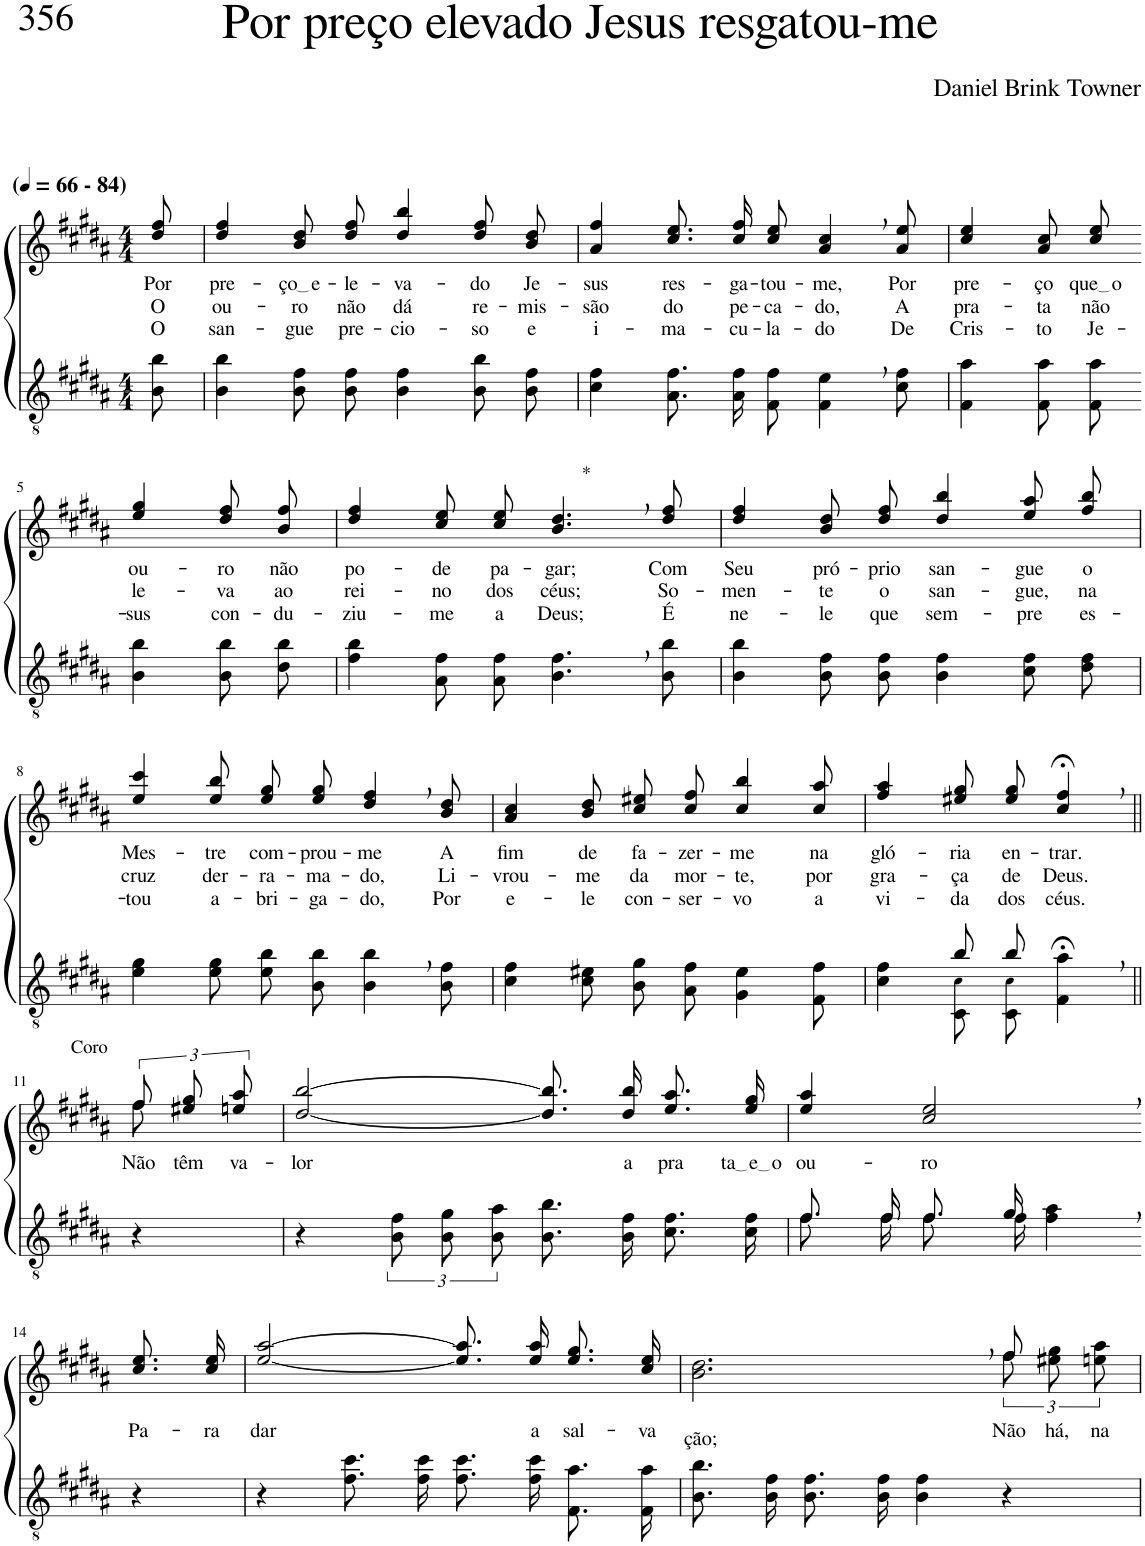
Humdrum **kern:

**kern	**kern	**text	**text	**text
*part2	*part1	*part1	*part1	*part1
*staff2	*staff1	*staff1	*staff1	*staff1
*I"Parte III e IV	*I"Parte I e II	*	*	*
*clefGv2	*clefG2	*	*	*
*Trd5c9	*Trd5c9	*	*	*
*k[f#c#g#d#a#]	*k[f#c#g#d#a#]	*	*	*
*M4/4	*M4/4	*	*	*
*MM66	*MM66	*	*	*
=1	=1	=1	=1	=1
!	!LO:TX:a:B:t=(	!	!	!
!	!LO:TX:a:B:t=- 84)	!	!	!
!	!	!LO:LY:b	!LO:LY:b	!LO:LY:b
8B\ 8b\	8dd#/ 8ff#/	Por	O	O
=2	=2	=2	=2	=2
!	!	!LO:LY:b	!LO:LY:b	!LO:LY:b
4B\ 4b\	4dd#/ 4ff#/	pre-	ou-	san-
!	!	!LO:LY:b	!LO:LY:b	!LO:LY:b
8B\ 8f#\L	8b\ 8dd#\L	ço e	-ro	-gue
!	!	!LO:LY:b	!LO:LY:b	!LO:LY:b
8B\ 8f#\J	8dd#\ 8ff#\J	-le-	não	pre-
!	!	!LO:LY:b	!LO:LY:b	!LO:LY:b
4B\ 4f#\	4dd#/ 4bb/	-va-	dá	-cio-
!	!	!LO:LY:b	!LO:LY:b	!LO:LY:b
8B\ 8b\L	8dd#\ 8ff#\L	-do	re-	-so
!	!	!LO:LY:b	!LO:LY:b	!LO:LY:b
8B\ 8f#\J	8b\ 8dd#\J	Je-	-mis-	e
=3	=3	=3	=3	=3
!	!	!LO:LY:b	!LO:LY:b	!LO:LY:b
4c#\ 4f#\	4a#/ 4ff#/	-sus	-são	i-
!	!	!LO:LY:b	!LO:LY:b	!LO:LY:b
8.A#\ 8.f#\L	8.cc#\ 8.ee\L	res-	do	-ma-
!	!	!LO:LY:b	!LO:LY:b	!LO:LY:b
16A#\ 16f#\Jk	16cc#\ 16ff#\Jk	-ga-	pe-	-cu-
!	!	!LO:LY:b	!LO:LY:b	!LO:LY:b
8F#\ 8f#\	8cc#/ 8ee/	-tou-	-ca-	-la-
!	!	!LO:LY:b	!LO:LY:b	!LO:LY:b
4F#\, 4e\,	4a#/, 4cc#/,	-me,	-do,	-do
!	!	!LO:LY:b	!LO:LY:b	!LO:LY:b
8c#\ 8f#\	8a#/ 8ee/	Por	A	De
=4	=4	=4	=4	=4
!	!	!LO:LY:b	!LO:LY:b	!LO:LY:b
4F#\ 4a#\	4cc#/ 4ee/	pre-	pra-	Cris-
!	!	!LO:LY:b	!LO:LY:b	!LO:LY:b
8F#\ 8a#\L	8a#\ 8cc#\L	-ço	-ta	-to
!	!	!LO:LY:b	!LO:LY:b	!LO:LY:b
8F#\ 8a#\J	8cc#\ 8ee\J	que o	não	Je-
!!LO:LB:g=z
=5-	=5-	=5-	=5-	=5-
!	!	!LO:LY:b	!LO:LY:b	!LO:LY:b
4B\ 4b\	4ee/ 4gg#/	ou-	le-	-sus
!	!	!LO:LY:b	!LO:LY:b	!LO:LY:b
8B\ 8b\L	8dd#\ 8ff#\L	-ro	-va	con-
!	!	!LO:LY:b	!LO:LY:b	!LO:LY:b
8d#\ 8b\J	8b\ 8ff#\J	não	ao	-du-
=6	=6	=6	=6	=6
!	!	!LO:LY:b	!LO:LY:b	!LO:LY:b
4f#\ 4b\	4dd#/ 4ff#/	po-	rei-	-ziu-
!	!	!LO:LY:b	!LO:LY:b	!LO:LY:b
8A#\ 8f#\L	8cc#\ 8ee\L	-de	-no	-me
!	!	!LO:LY:b	!LO:LY:b	!LO:LY:b
8A#\ 8f#\J	8cc#\ 8ee\J	pa-	dos	a
!	!LO:TX:a:t=*	!	!	!
!	!	!LO:LY:b	!LO:LY:b	!LO:LY:b
4.B\, 4.f#\,	4.b/, 4.dd#/,	-gar;	céus;	Deus;
!	!	!LO:LY:b	!LO:LY:b	!LO:LY:b
8B\ 8b\	8dd#/ 8ff#/	Com	So-	É
=7	=7	=7	=7	=7
!	!	!LO:LY:b	!LO:LY:b	!LO:LY:b
4B\ 4b\	4dd#/ 4ff#/	Seu	-men-	ne-
!	!	!LO:LY:b	!LO:LY:b	!LO:LY:b
8B\ 8f#\L	8b\ 8dd#\L	pró-	-te	-le
!	!	!LO:LY:b	!LO:LY:b	!LO:LY:b
8B\ 8f#\J	8dd#\ 8ff#\J	-prio	o	que
!	!	!LO:LY:b	!LO:LY:b	!LO:LY:b
4B\ 4f#\	4dd#/ 4bb/	san-	san-	sem-
!	!	!LO:LY:b	!LO:LY:b	!LO:LY:b
8c#\ 8f#\L	8ee\ 8aa#\L	-gue	-gue,	-pre
!	!	!LO:LY:b	!LO:LY:b	!LO:LY:b
8d#\ 8f#\J	8ff#\ 8bb\J	o	na	es-
!!LO:LB:g=z
=8	=8	=8	=8	=8
!	!	!LO:LY:b	!LO:LY:b	!LO:LY:b
4e\ 4g#\	4ee/ 4ccc#/	Mes-	cruz	-tou
!	!	!LO:LY:b	!LO:LY:b	!LO:LY:b
8e\ 8g#\L	8ee\ 8bb\L	-tre	der-	a-
!	!	!LO:LY:b	!LO:LY:b	!LO:LY:b
8e\ 8b\J	8ee\ 8gg#\J	com-	-ra-	-bri-
!	!	!LO:LY:b	!LO:LY:b	!LO:LY:b
8B\ 8b\	8ee/ 8gg#/	-prou-	-ma-	-ga-
!	!	!LO:LY:b	!LO:LY:b	!LO:LY:b
4B\, 4b\,	4dd#/, 4ff#/,	-me	-do,	-do,
!	!	!LO:LY:b	!LO:LY:b	!LO:LY:b
8B\ 8f#\	8b/ 8dd#/	A	Li-	Por
=9	=9	=9	=9	=9
!	!	!LO:LY:b	!LO:LY:b	!LO:LY:b
4c#\ 4f#\	4a#/ 4cc#/	fim	-vrou-	e-
!	!	!LO:LY:b	!LO:LY:b	!LO:LY:b
8c#\ 8e#X\L	8b\ 8dd#\L	de	-me	-le
!	!	!LO:LY:b	!LO:LY:b	!LO:LY:b
8B\ 8g#\J	8cc#\ 8ee#X\J	fa-	da	con-
!	!	!LO:LY:b	!LO:LY:b	!LO:LY:b
8A#\ 8f#\	8cc#/ 8ff#/	-zer-	mor-	-ser-
!	!	!LO:LY:b	!LO:LY:b	!LO:LY:b
4G#\ 4e#\	4cc#/ 4bb/	-me	-te,	-vo
!	!	!LO:LY:b	!LO:LY:b	!LO:LY:b
8F#\ 8f#\	8cc#/ 8aa#/	na	por	a
=10	=10	=10	=10	=10
*^	*	*	*	*
!	!	!	!LO:LY:b	!LO:LY:b	!LO:LY:b
4c#\ 4f#\	4ryy	4ff#/ 4aa#/	gló-	gra-	vi-
!	!	!	!LO:LY:b	!LO:LY:b	!LO:LY:b
8b/L	8C#/ 8c#!/L	8ee#X\ 8gg#\L	-ria	-ça	-da
!	!	!	!LO:LY:b	!LO:LY:b	!LO:LY:b
8b/J	8C#/ 8c#!/J	8ee#\ 8gg#\J	en-	de	dos
!	!	!	!LO:LY:b	!LO:LY:b	!LO:LY:b
4F#\;<, 4a#\;<,	4ryy	4cc#/;<, 4ff#/;<,	-trar.	Deus.	céus.
!!LO:LB:g=z
=11||	=11||	=11||	=11||	=11||	=11||
*	*	*^	*	*	*
!	!	!LO:TX:a:t=Coro	!	!	!	!
!	!	!	!	!LO:LY:b	!	!
*v	*v	*	*	*	*	*
4r	12ff#\L	8ff#\	Não	.	.
!	!	!	!LO:LY:b	!	!
.	12ee#X\ 12gg#\	.	têm	.	.
.	.	8ryy	.	.	.
!	!	!	!LO:LY:b	!	!
.	12een\ 12aa#\J	.	va-	.	.
*	*v	*v	*	*	*
=12	=12	=12	=12	=12
!	!	!LO:LY:b	!	!
4r	[2dd#/ [2bb/	-lor	.	.
12B\ 12f#\L	.	.	.	.
12B\ 12g#\	.	.	.	.
12B\ 12a#\J	.	.	.	.
8.B\ 8.b\L	8.dd#]\ 8.bb]\L	.	.	.
!	!	!LO:LY:b	!	!
16B\ 16f#\Jk	16dd#\ 16bb\Jk	a	.	.
!	!	!LO:LY:b	!	!
8.c#\ 8.f#\L	8.ee\ 8.aa#\L	pra	.	.
!	!	!LO:LY:b	!	!
16c#\ 16f#\Jk	16ee\ 16gg#\Jk	ta e o	.	.
=13	=13	=13	=13	=13
*^	*	*	*	*
!	!	!	!LO:LY:b	!	!
8.f#\L	8.f#/L	4ee/ 4aa#/	ou-	.	.
16f#\Jk	16f#/Jk	.	.	.	.
!	!	!	!LO:LY:b	!	!
8.f#\L	8.f#/L	2cc#/, 2ee/,	-ro	.	.
16f#\Jk	16g#/Jk	.	.	.	.
4f#\, 4a#\,	4ryy	.	.	.	.
!!LO:LB:g=z
=14-	=14-	=14-	=14-	=14-	=14-
!	!	!	!LO:LY:b	!	!
*v	*v	*	*	*	*
4r	8.cc#\ 8.ee\L	Pa-	.	.
!	!	!LO:LY:b	!	!
.	16cc#\ 16ee\Jk	-ra	.	.
=15	=15	=15	=15	=15
!	!	!LO:LY:b	!	!
4r	[2ee/ [2aa#/	dar	.	.
8.f#\ 8.cc#\L	.	.	.	.
16f#\ 16cc#\Jk	.	.	.	.
8.f#\ 8.cc#\L	8.ee]\ 8.aa#]\L	.	.	.
!	!	!LO:LY:b	!	!
16f#\ 16cc#\Jk	16ee\ 16aa#\Jk	a	.	.
!	!	!LO:LY:b	!	!
8.F#\ 8.a#\L	8.ee\ 8.gg#\L	sal-	.	.
!	!	!LO:LY:b	!	!
16F#\ 16a#\Jk	16cc#\ 16ee\Jk	-va	.	.
=16	=16	=16	=16	=16
*	*^	*	*	*
!	!LO:TX:b:t=ção;	!	!	!	!
8.B\ 8.b\L	2.b\, 2.dd#\,	8ryy	.	.	.
*	*v	*v	*	*	*
16B\ 16f#\Jk	.	.	.	.
8.B\ 8.f#\L	.	.	.	.
16B\ 16f#\Jk	.	.	.	.
4B\ 4f#\	.	.	.	.
*	*^	*	*	*
.	.	12.ryy	.	.	.
!	!	!	!LO:LY:b	!	!
4r	12ff#\L	12ff#\	Não	.	.
!	!	!	!LO:LY:b	!	!
.	12ee#X\ 12gg#\	24ryy	há,	.	.
.	.	8ryy	.	.	.
!	!	!	!LO:LY:b	!	!
.	12een\ 12aa#\J	.	na	.	.
*	*v	*v	*	*	*
=	=	=	=	=
*-	*-	*-	*-	*-
